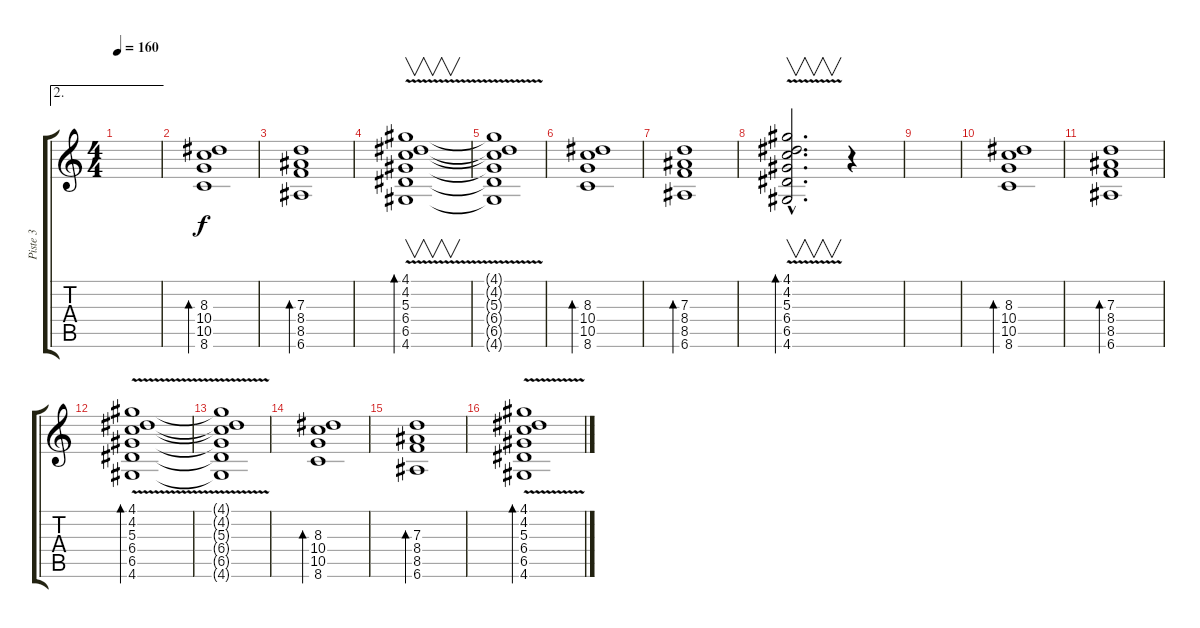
\track ("Piste 3" "Piste 3") {instrument overdrivenguitar}
\staff {score tabs}
\tuning (E4 B3 G3 D3 A2 E2) {hide}
\ae 2
\ts (4 4)
\tempo 160
\clef g2
\ks c
|
(8.3 10.4 10.5 8.6).1{bd 240 volume 12 instrument overdrivenguitar} |
(7.3 8.4 8.5 6.6).1{bd 240} |
(4.1 4.2 5.3 6.4{v} 6.5 4.6).1{v bd 240} |
(4.1{t} 4.2{t} 5.3{t} 6.4{t} 6.5{t} 4.6{t}).1 |
(8.3 10.4 10.5 8.6).1{bd 240 volume 12 instrument overdrivenguitar} |
(7.3 8.4 8.5 6.6).1{bd 240} |
(4.1{hac} 4.2{hac} 5.3{hac} 6.4{v hac} 6.5{hac} 4.6{hac}).2{v d bd 240} r.4 |
|
(8.3 10.4 10.5 8.6).1{bd 240 volume 10 instrument overdrivenguitar} |
(7.3 8.4 8.5 6.6).1{bd 240} |
(4.1 4.2 5.3 6.4{v} 6.5 4.6).1{bd 240} |
(4.1{t} 4.2{t} 5.3{t} 6.4{t} 6.5{t} 4.6{t}).1 |
(8.3 10.4 10.5 8.6).1{bd 240 volume 10 instrument overdrivenguitar} |
(7.3 8.4 8.5 6.6).1{bd 240} |
(4.1 4.2 5.3 6.4{v} 6.5 4.6).1{bd 240}
